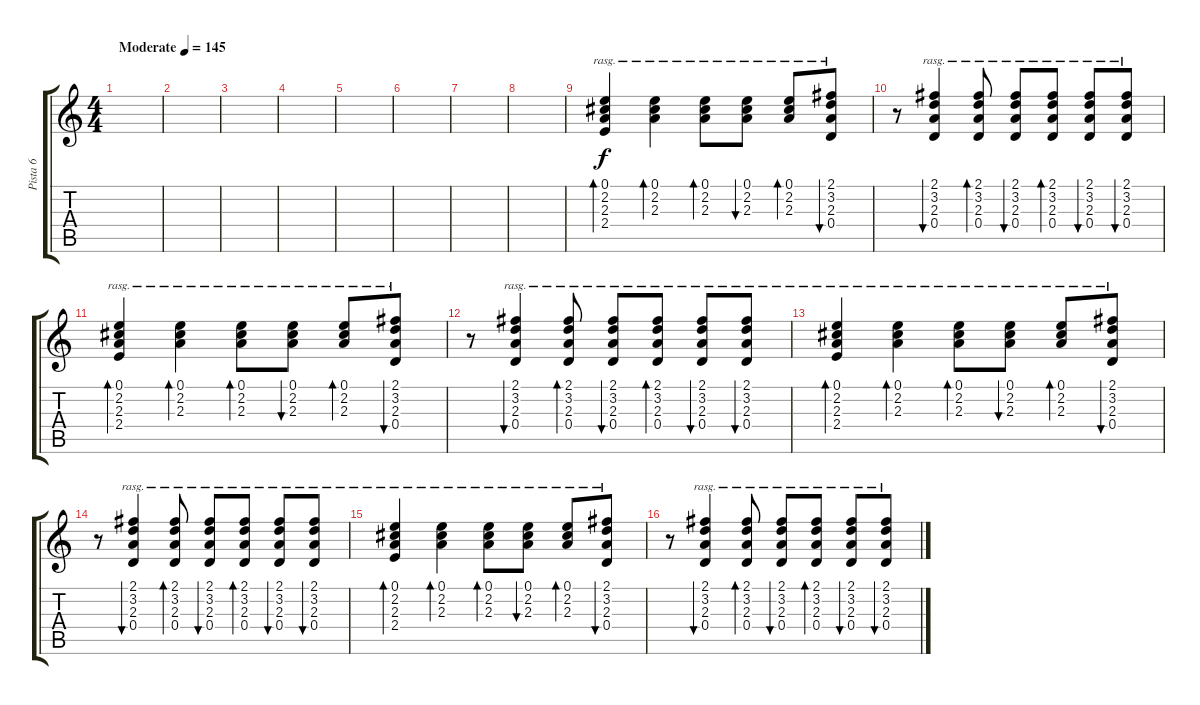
\track ("Pista 6" "Pista 6") {instrument acousticguitarsteel}
\staff {score tabs}
\tuning (E4 B3 G3 D3 A2 E2) {hide}
\ts (4 4)
\tempo (145 "Moderate")
\clef g2
\ks c
|
|
|
|
|
|
|
|
(0.1 2.2 2.3 2.4).4{bd 240 rasg ii} (0.1 2.2 2.3).4{bd 240 rasg ii} (0.1 2.2 2.3).8{bd 30 rasg ii} (0.1 2.2 2.3).8{bu 30 rasg ii} (0.1 2.2 2.3).8{bd 30 rasg ii} (2.1 3.2 2.3 0.4).8{bu 480 rasg ii} |
r.8 (2.1 3.2 2.3 0.4).4{bu 120 rasg ii} (2.1 3.2 2.3 0.4).8{bd 120 rasg ii} (2.1 3.2 2.3 0.4).8{bu 30 rasg ii} (2.1 3.2 2.3 0.4).8{bd 30 rasg ii} (2.1 3.2 2.3 0.4).8{bu 30 rasg ii} (2.1 3.2 2.3 0.4).8{bu 30 rasg ii} |
(0.1 2.2 2.3 2.4).4{bd 240 rasg ii} (0.1 2.2 2.3).4{bd 240 rasg ii} (0.1 2.2 2.3).8{bd 30 rasg ii} (0.1 2.2 2.3).8{bu 30 rasg ii} (0.1 2.2 2.3).8{bd 30 rasg ii} (2.1 3.2 2.3 0.4).8{bu 480 rasg ii} |
r.8 (2.1 3.2 2.3 0.4).4{bu 120 rasg ii} (2.1 3.2 2.3 0.4).8{bd 120 rasg ii} (2.1 3.2 2.3 0.4).8{bu 30 rasg ii} (2.1 3.2 2.3 0.4).8{bd 30 rasg ii} (2.1 3.2 2.3 0.4).8{bu 30 rasg ii} (2.1 3.2 2.3 0.4).8{bu 30 rasg ii} |
(0.1 2.2 2.3 2.4).4{bd 240 rasg ii} (0.1 2.2 2.3).4{bd 240 rasg ii} (0.1 2.2 2.3).8{bd 30 rasg ii} (0.1 2.2 2.3).8{bu 30 rasg ii} (0.1 2.2 2.3).8{bd 30 rasg ii} (2.1 3.2 2.3 0.4).8{bu 480 rasg ii} |
r.8 (2.1 3.2 2.3 0.4).4{bu 120 rasg ii} (2.1 3.2 2.3 0.4).8{bd 120 rasg ii} (2.1 3.2 2.3 0.4).8{bu 30 rasg ii} (2.1 3.2 2.3 0.4).8{bd 30 rasg ii} (2.1 3.2 2.3 0.4).8{bu 30 rasg ii} (2.1 3.2 2.3 0.4).8{bu 30 rasg ii} |
(0.1 2.2 2.3 2.4).4{bd 240 rasg ii} (0.1 2.2 2.3).4{bd 240 rasg ii} (0.1 2.2 2.3).8{bd 30 rasg ii} (0.1 2.2 2.3).8{bu 30 rasg ii} (0.1 2.2 2.3).8{bd 30 rasg ii} (2.1 3.2 2.3 0.4).8{bu 480 rasg ii} |
r.8 (2.1 3.2 2.3 0.4).4{bu 120 rasg ii} (2.1 3.2 2.3 0.4).8{bd 120 rasg ii} (2.1 3.2 2.3 0.4).8{bu 30 rasg ii} (2.1 3.2 2.3 0.4).8{bd 30 rasg ii} (2.1 3.2 2.3 0.4).8{bu 30 rasg ii} (2.1 3.2 2.3 0.4).8{bu 30 rasg ii}
